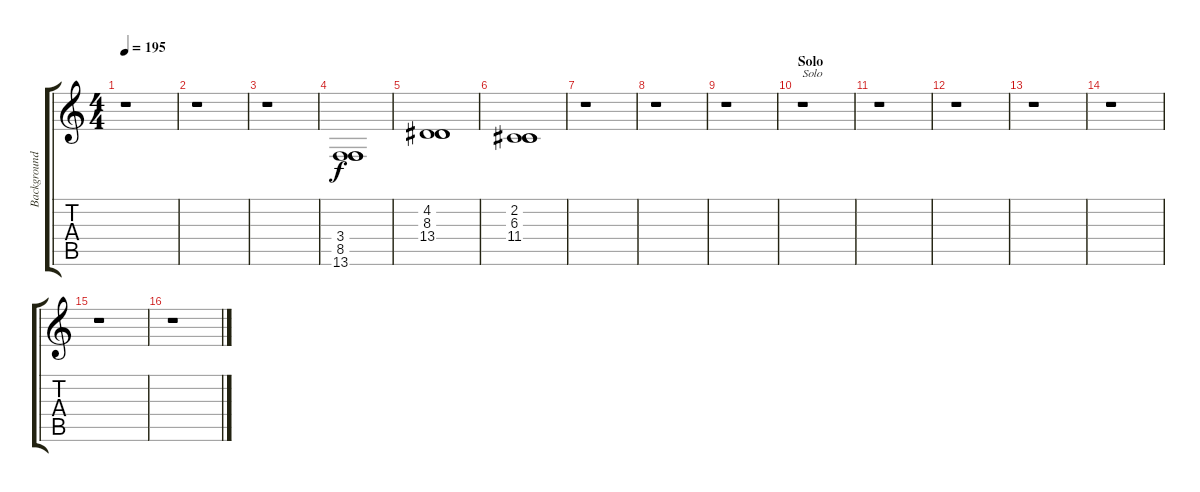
\track ("Background Vocal" "Background") {instrument oboe}
\staff {score tabs}
\tuning (E4 B3 G3 D3 A2 E2) {hide}
\ts (4 4)
\tempo 195
\clef g2
\ks c
r.1{dy f} |
r.1 |
r.1 |
(3.4 8.5 13.6).1 |
(4.2 8.3 13.4).1 |
(2.2 6.3 11.4).1 |
r.1 |
r.1 |
r.1 |
\section ("" "Solo")
r.1{txt "Solo"} |
r.1 |
r.1 |
r.1 |
r.1 |
r.1 |
r.1
